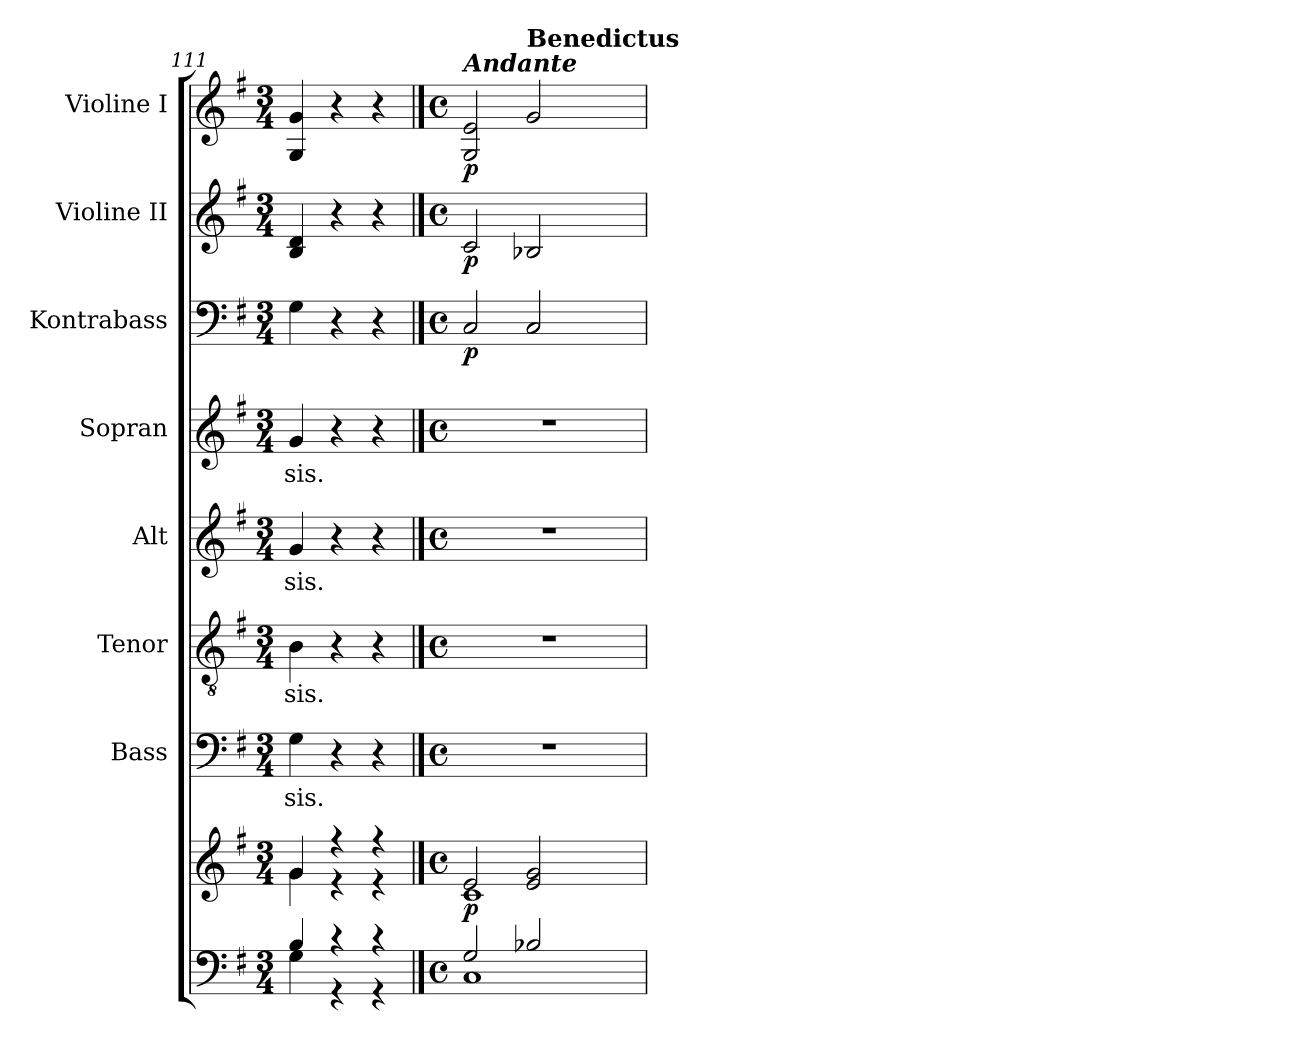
**kern	**kern	**dynam	**kern	**text	**kern	**text	**kern	**text	**kern	**text	**kern	**dynam	**kern	**dynam	**kern	**dynam
*part8	*part8	*part8	*part7	*part7	*part6	*part6	*part5	*part5	*part4	*part4	*part3	*part3	*part2	*part2	*part1	*part1
*staff9	*staff8	*staff8/9	*staff7	*staff7	*staff6	*staff6	*staff5	*staff5	*staff4	*staff4	*staff3	*staff3	*staff2	*staff2	*staff1	*staff1
*	*	*	*I"Bass	*	*I"Tenor	*	*I"Alt	*	*I"Sopran	*	*I"Kontrabass	*	*I"Violine II	*	*I"Violine I	*
*	*	*	*I'B.	*	*I'T.	*	*I'A.	*	*I'S.	*	*I'Kb.	*	*I'Vl. II	*	*I'Vl. I	*
*clefF4	*clefG2	*	*clefF4	*	*clefGv2	*	*clefG2	*	*clefG2	*	*clefF4	*	*clefG2	*	*clefG2	*
*	*	*	*	*	*	*	*	*	*	*	*ITrd7c12	*	*	*	*	*
*k[f#]	*k[f#]	*	*k[f#]	*	*k[f#]	*	*k[f#]	*	*k[f#]	*	*k[f#]	*	*k[f#]	*	*k[f#]	*
*G:	*G:	*	*G:	*	*G:	*	*G:	*	*G:	*	*G:	*	*G:	*	*G:	*
*M3/4	*M3/4	*	*M3/4	*	*M3/4	*	*M3/4	*	*M3/4	*	*M3/4	*	*M3/4	*	*M3/4	*
=111	=111	=111	=111	=111	=111	=111	=111	=111	=111	=111	=111	=111	=111	=111	=111	=111
*^	*^	*	*	*	*	*	*	*	*	*	*	*	*	*	*	*
!	!	!	!	!	!	!LO:LY:b	!	!LO:LY:b	!	!LO:LY:b	!	!LO:LY:b	!	!	!	!	!	!
4B/	4G\	4g/	4g\	.	4G\	-sis.	4B\	-sis.	4g/	-sis.	4g/	-sis.	4GG\	.	4B/ 4d/	.	4G/ 4g/	.
4r	4r	4r	4r	.	4r	.	4r	.	4r	.	4r	.	4r	.	4r	.	4r	.
4r	4r	4r	4r	.	4r	.	4r	.	4r	.	4r	.	4r	.	4r	.	4r	.
!!LO:PB:g=z
==112	==112	==112	==112	==112	==112	==112	==112	==112	==112	==112	==112	==112	==112	==112	==112	==112	==112	==112
*k[]	*	*k[]	*	*	*k[]	*	*k[]	*	*k[]	*	*k[]	*	*k[]	*	*k[]	*	*k[]	*
*C:	*	*C:	*	*	*C:	*	*C:	*	*C:	*	*C:	*	*C:	*	*C:	*	*C:	*
*M4/4	*	*M4/4	*	*	*M4/4	*	*M4/4	*	*M4/4	*	*M4/4	*	*M4/4	*	*M4/4	*	*M4/4	*
*met(c)	*	*met(c)	*	*	*met(c)	*	*met(c)	*	*met(c)	*	*met(c)	*	*met(c)	*	*met(c)	*	*met(c)	*
!	!	!	!	!	!	!	!	!	!	!	!	!	!	!	!	!	!LO:TX:a:Bi:t=Andante	!
!	!	!	!	!LO:DY:b	!	!	!	!	!	!	!	!	!	!LO:DY:b	!	!LO:DY:b	!	!LO:DY:b
2G/	1C	2e/	1c	p	1r	.	1r	.	1r	.	1r	.	2CC/	p	2c/	p	2G/ 2e/	p
!	!	!	!	!	!	!	!	!	!	!	!	!	!	!	!	!	!LO:TX:a:B:t=Benedictus	!
2B-X/	.	2e/ 2g/	.	.	.	.	.	.	.	.	.	.	2CC/	.	2B-X/	.	2g/	.
*v	*v	*	*	*	*	*	*	*	*	*	*	*	*	*	*	*	*	*
*	*v	*v	*	*	*	*	*	*	*	*	*	*	*	*	*	*	*
=	=	=	=	=	=	=	=	=	=	=	=	=	=	=	=	=
*-	*-	*-	*-	*-	*-	*-	*-	*-	*-	*-	*-	*-	*-	*-	*-	*-
